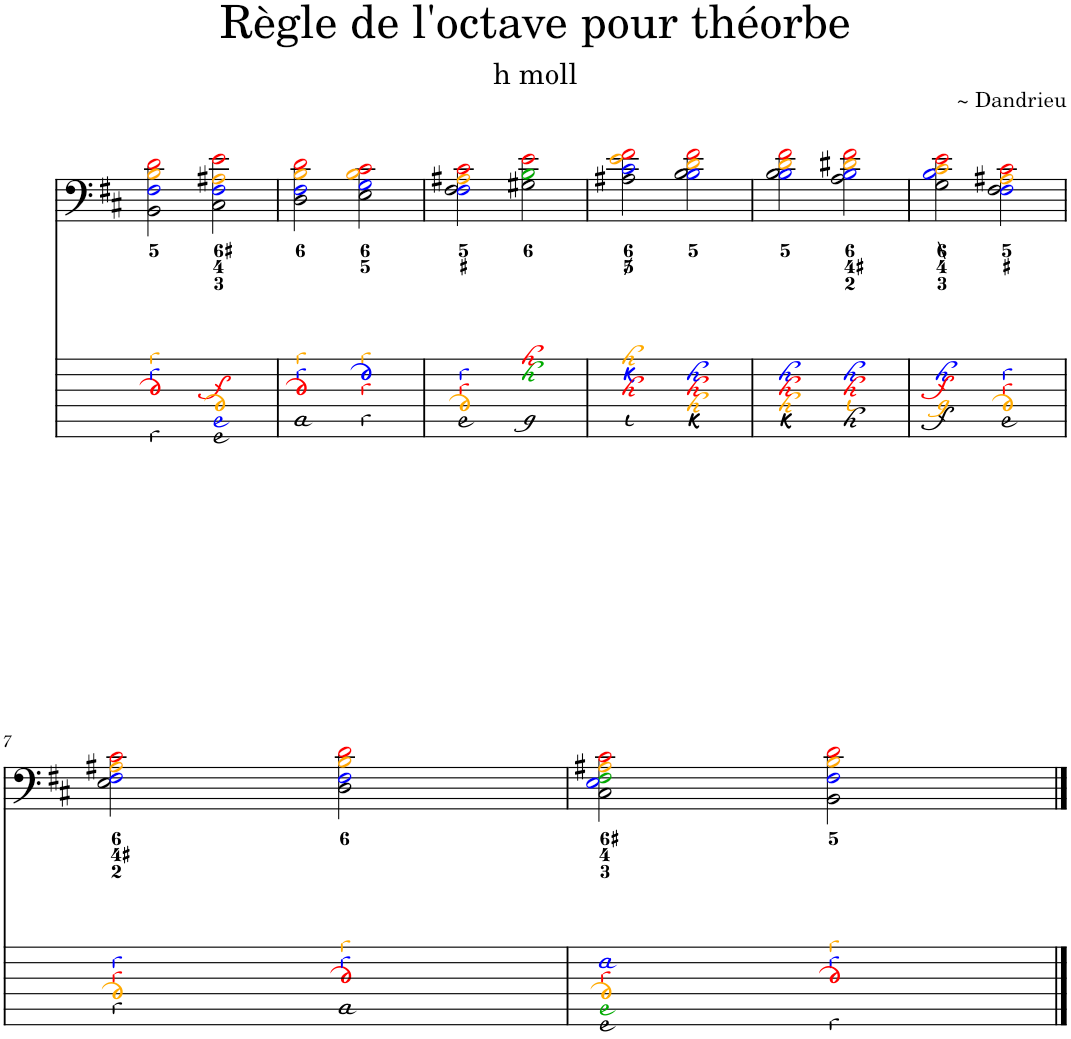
**kern	**kern
*part1	*part1
*staff2	*staff1
*I"Theorba	*
*I'Thb.	*
*stria6	*
*	*clefF4
*k[f#c#]	*k[f#c#]
=1	=1
2BB 2di 2F#j 2BZ	2BB\ 2F#j\ 2BZ\ 2di\
2C# 2F#j 2A#Z 2ei	2C#\ 2F#j\ 2A#XZ\ 2ei\
=2	=2
2D 2di 2F#j 2BZ	2D\ 2F#j\ 2BZ\ 2di\
2E 2c#i 2Gj 2BZ	2E\ 2Gj\ 2BZ\ 2c#i\
=3	=3
2F# 2A#Z 2c#i 2F#j	2F#\ 2F#j\ 2A#XZ\ 2c#i\
2G# 2BV 2ei	2G#X\ 2BV\ 2ei\
=4	=4
2A# 2f#i 2c#j 2eZ	2A#X\ 2c#j\ 2eZ\ 2f#i\
2B 2dZ 2f#i 2Bj	2B\ 2Bj\ 2dZ\ 2f#i\
=5	=5
2B 2dZ 2f#i 2Bj	2B\ 2Bj\ 2dZ\ 2f#i\
2A 2d#Z 2f#i 2Bj	2A\ 2Bj\ 2d#XZ\ 2f#i\
=6	=6
2G 2c#Z 2ei 2Bj	2G\ 2Bj\ 2c#Z\ 2ei\
2F# 2A#XZ 2c#i 2F#j	2F#\ 2F#j\ 2A#XZ\ 2c#i\
!!LO:LB:g=z
=7	=7
2E 2A#Z 2c#i 2F#j	2E\ 2F#j\ 2A#XZ\ 2c#i\
2D 2di 2F#j 2BZ	2D\ 2F#j\ 2BZ\ 2di\
=8	=8
2C# 2F#V 2A#XZ 2c#i 2Ej	2C#\ 2Ej\ 2F#V\ 2A#XZ\ 2c#i\
2BB 2di 2F#j 2BZ	2BB\ 2F#j\ 2BZ\ 2di\
==	==
*-	*-
